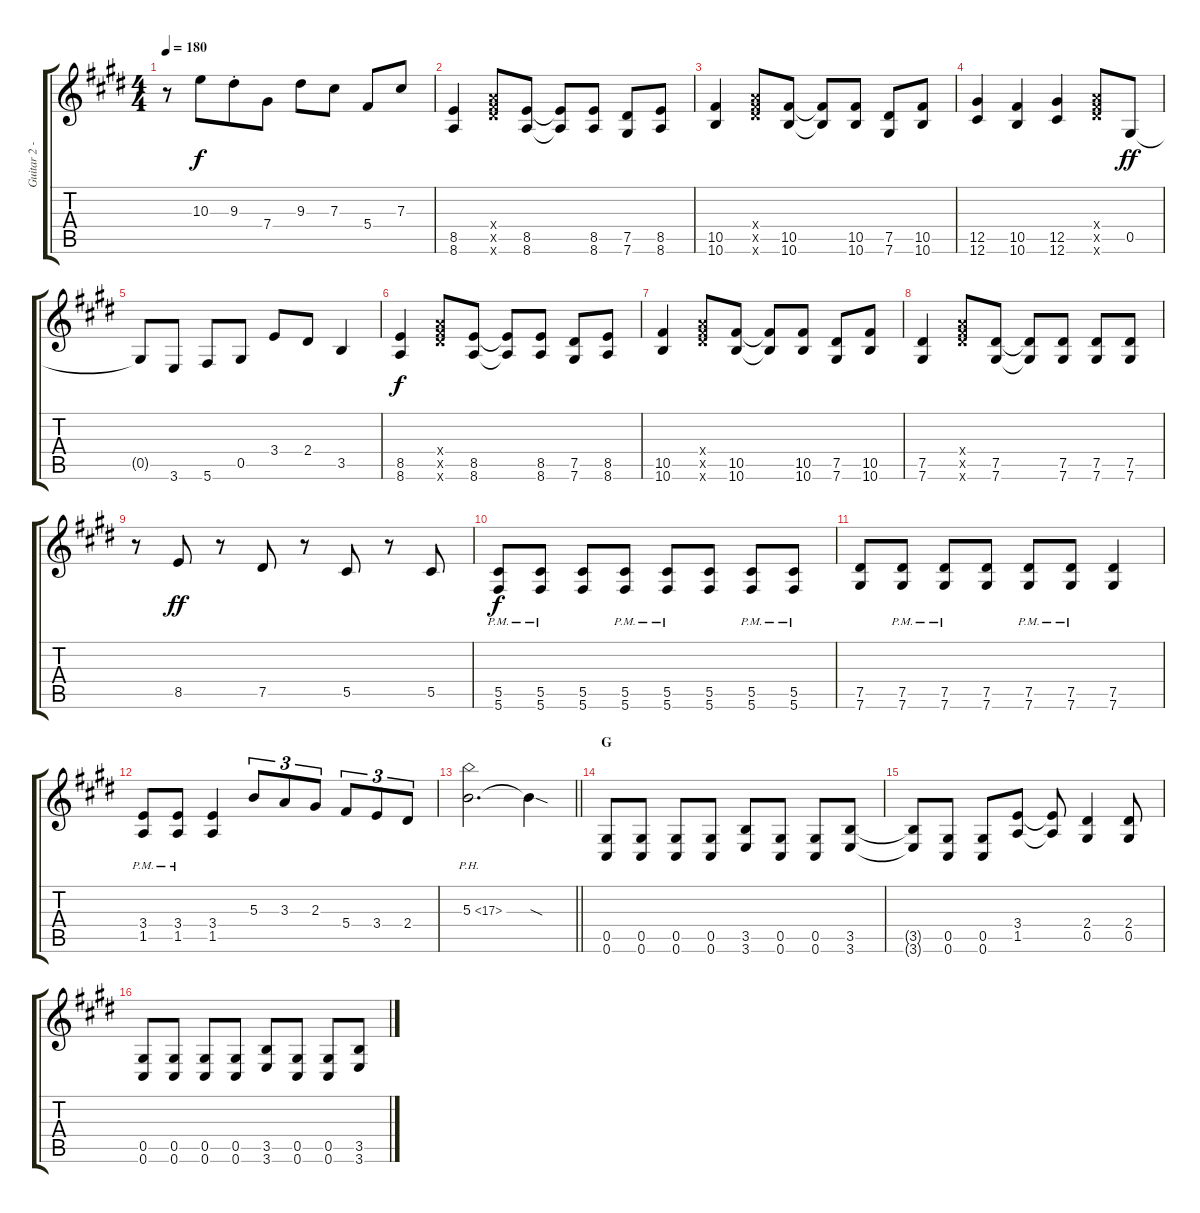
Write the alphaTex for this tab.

\track ("Guitar 2 - Reno" "Guitar 2 -") {instrument distortionguitar}
\staff {score tabs}
\tuning (Eb4 Bb3 Gb3 Db3 Ab2 Db2) {hide}
\ts (4 4)
\tempo 180
\clef g2
\ks e
r.8{dy f} 10.3.8{beam merge} 9.3{st}.8 7.4.8 9.3.8 7.3.8 5.4.8 7.3.8 |
(8.5 8.6).4 (8.4{x} 10.5{x} 14.6{x}).8 (8.5 8.6).8 (8.5{t} 8.6{t}).8 (8.5 8.6).8 (7.5 7.6).8 (8.5 8.6).8 |
(10.5 10.6).4 (8.4{x} 10.5{x} 14.6{x}).8 (10.5 10.6).8 (10.5{t} 10.6{t}).8 (10.5 10.6).8 (7.5 7.6).8 (10.5 10.6).8 |
(12.5 12.6).4 (10.5 10.6).4 (12.5 12.6).4 (8.4{x} 10.5{x} 14.6{x}).8 0.5.8{dy ff} |
0.5{t}.8 3.6.8 5.6.8 0.5.8 3.4.8 2.4.8 3.5.4 |
(8.5 8.6).4{dy f} (8.4{x} 10.5{x} 14.6{x}).8 (8.5 8.6).8 (8.5{t} 8.6{t}).8 (8.5 8.6).8 (7.5 7.6).8 (8.5 8.6).8 |
(10.5 10.6).4 (8.4{x} 10.5{x} 14.6{x}).8 (10.5 10.6).8 (10.5{t} 10.6{t}).8 (10.5 10.6).8 (7.5 7.6).8 (10.5 10.6).8 |
(7.5 7.6).4 (8.4{x} 10.5{x} 14.6{x}).8 (7.5 7.6).8 (7.5{t} 7.6{t}).8 (7.5 7.6).8 (7.5 7.6).8 (7.5 7.6).8 |
r.8 8.5.8{dy ff} r.8 7.5.8 r.8 5.5.8 r.8 5.5.8 |
(5.5{pm} 5.6{pm}).8{dy f} (5.5{pm} 5.6{pm}).8 (5.5 5.6).8 (5.5{pm} 5.6{pm}).8 (5.5{pm} 5.6{pm}).8 (5.5 5.6).8 (5.5{pm} 5.6{pm}).8 (5.5{pm} 5.6{pm}).8 |
(7.5 7.6).8 (7.5{pm} 7.6{pm}).8 (7.5{pm} 7.6{pm}).8 (7.5 7.6).8 (7.5{pm} 7.6{pm}).8 (7.5{pm} 7.6{pm}).8 (7.5 7.6).4 |
(3.4{pm} 1.5{pm}).8 (3.4{pm} 1.5{pm}).8 (3.4 1.5).4 5.3.8{tu (3 2)} 3.3.8{tu (3 2)} 2.3.8{tu (3 2)} 5.4.8{tu (3 2)} 3.4.8{tu (3 2)} 2.4.8{tu (3 2)} |
\barLineRight lightlight
5.3{ph 12}.2{d} 5.3{sod t}.4 |
\section ("" "G")
(0.5 0.6).8 (0.5 0.6).8 (0.5 0.6).8 (0.5 0.6).8 (3.5 3.6).8 (0.5 0.6).8 (0.5 0.6).8 (3.5 3.6).8 |
(3.5{t} 3.6{t}).8 (0.5 0.6).8 (0.5 0.6).8 (3.4 1.5).8 (3.4{t} 1.5{t}).8 (2.4 0.5).4 (2.4 0.5).8 |
(0.5 0.6).8 (0.5 0.6).8 (0.5 0.6).8 (0.5 0.6).8 (3.5 3.6).8 (0.5 0.6).8 (0.5 0.6).8 (3.5 3.6).8
